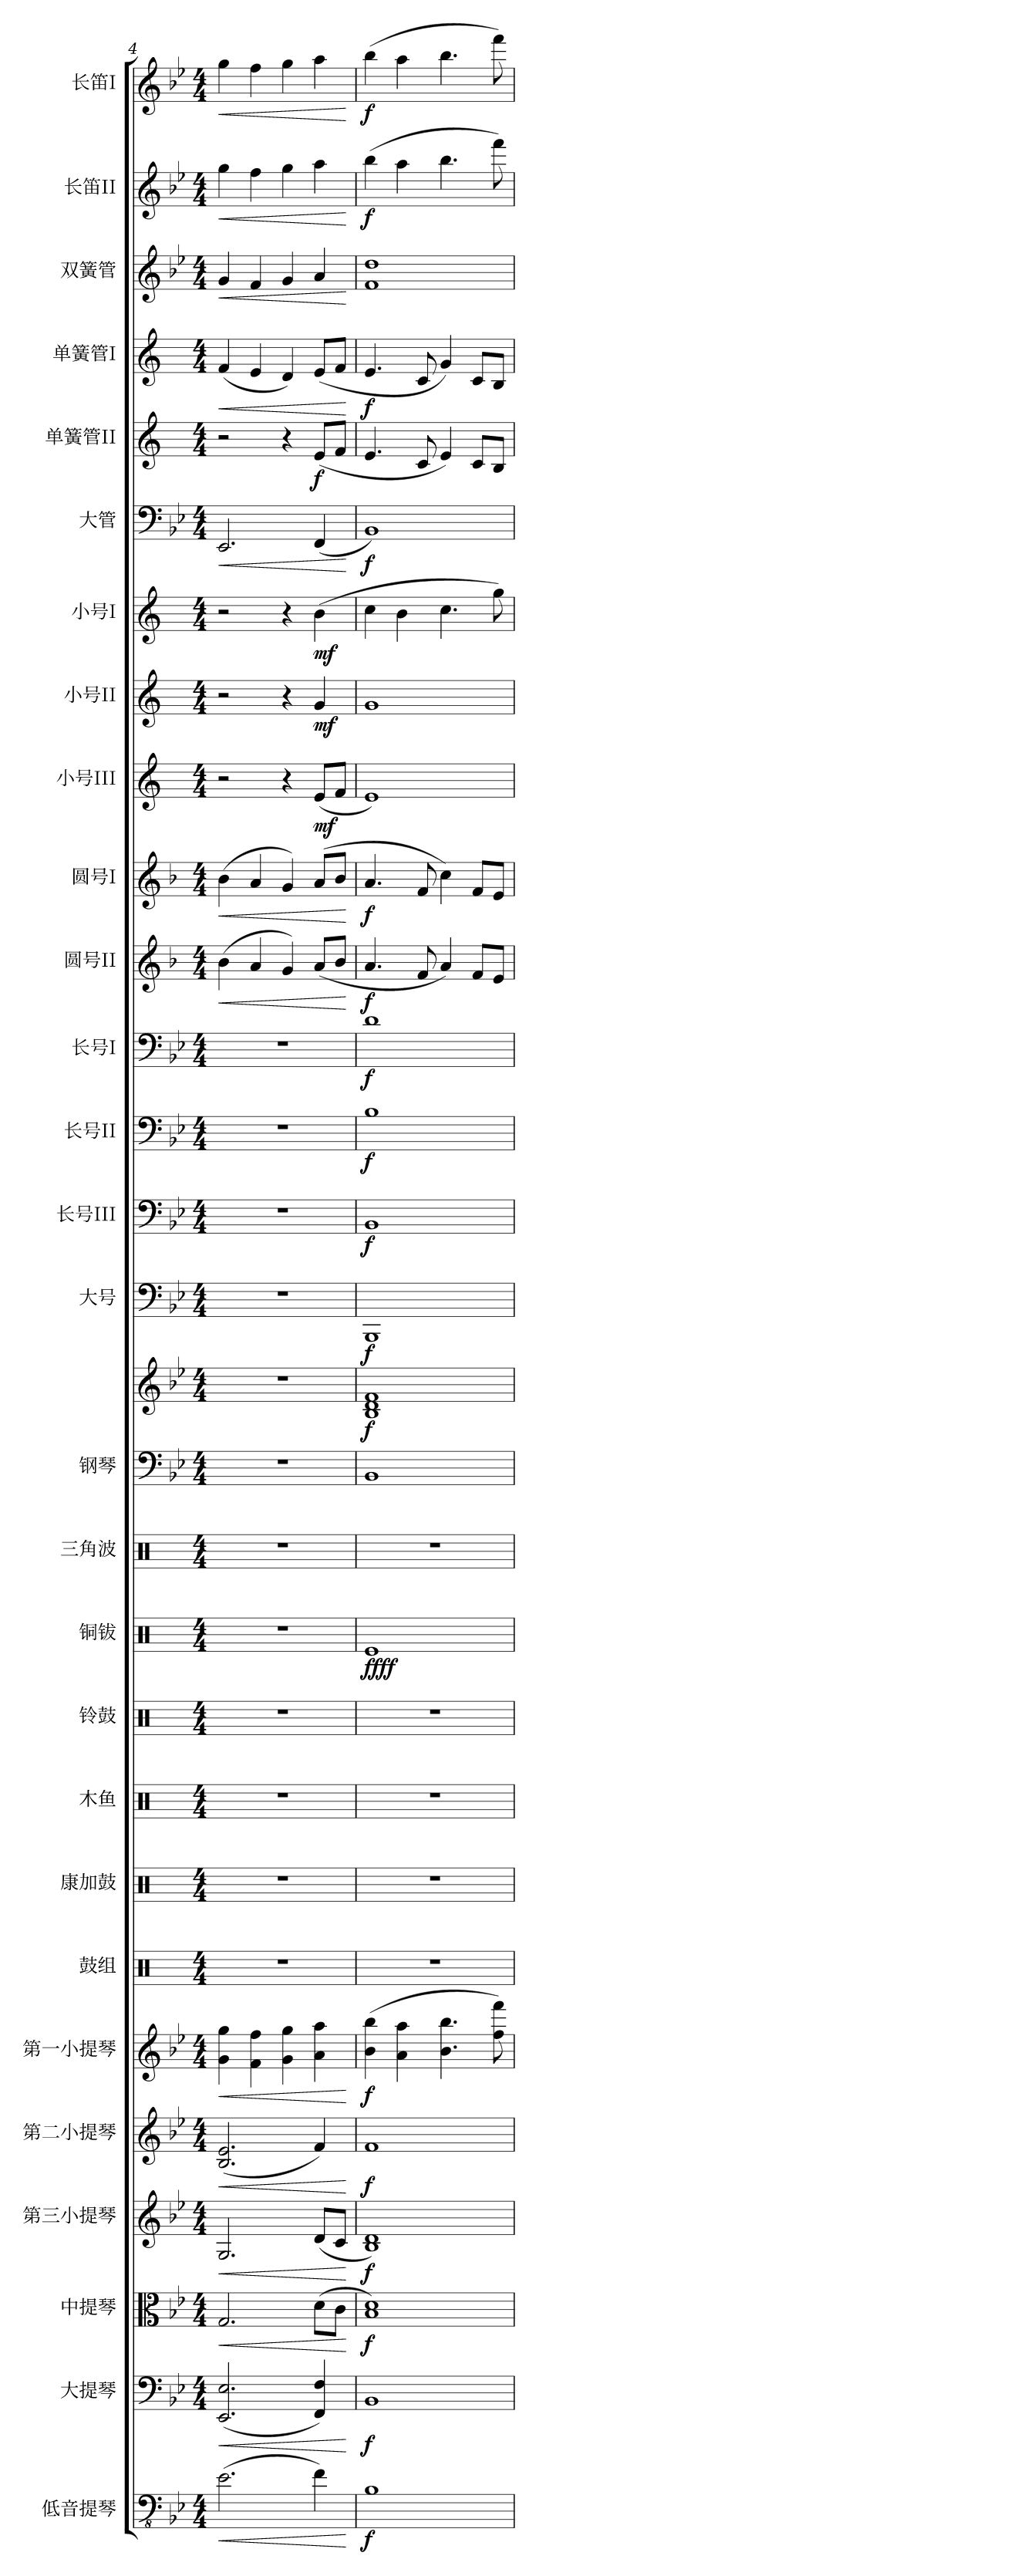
**kern	**dynam	**kern	**dynam	**kern	**dynam	**kern	**dynam	**kern	**dynam	**kern	**dynam	**kern	**kern	**kern	**kern	**kern	**dynam	**kern	**kern	**kern	**dynam	**kern	**dynam	**kern	**dynam	**kern	**dynam	**kern	**dynam	**kern	**dynam	**kern	**dynam	**kern	**dynam	**kern	**dynam	**kern	**dynam	**kern	**dynam	**kern	**dynam	**kern	**dynam	**kern	**dynam	**kern	**dynam	**kern	**dynam
*part28	*part28	*part27	*part27	*part26	*part26	*part25	*part25	*part24	*part24	*part23	*part23	*part22	*part21	*part20	*part19	*part18	*part18	*part17	*part16	*part16	*part16	*part15	*part15	*part14	*part14	*part13	*part13	*part12	*part12	*part11	*part11	*part10	*part10	*part9	*part9	*part8	*part8	*part7	*part7	*part6	*part6	*part5	*part5	*part4	*part4	*part3	*part3	*part2	*part2	*part1	*part1
*staff29	*staff29	*staff28	*staff28	*staff27	*staff27	*staff26	*staff26	*staff25	*staff25	*staff24	*staff24	*staff23	*staff22	*staff21	*staff20	*staff19	*staff19	*staff18	*staff17	*staff16	*staff16/17	*staff15	*staff15	*staff14	*staff14	*staff13	*staff13	*staff12	*staff12	*staff11	*staff11	*staff10	*staff10	*staff9	*staff9	*staff8	*staff8	*staff7	*staff7	*staff6	*staff6	*staff5	*staff5	*staff4	*staff4	*staff3	*staff3	*staff2	*staff2	*staff1	*staff1
*I"低音提琴	*	*I"大提琴	*	*I"中提琴	*	*I"第三小提琴	*	*I"第二小提琴	*	*I"第一小提琴	*	*I"鼓组	*I"康加鼓	*I"木鱼	*I"铃鼓	*I"铜钹	*	*I"三角波	*I"钢琴	*	*	*I"大号	*	*I"长号III	*	*I"长号II	*	*I"长号I	*	*I"圆号II	*	*I"圆号I	*	*I"小号III	*	*I"小号II	*	*I"小号I	*	*I"大管	*	*I"单簧管II	*	*I"单簧管I	*	*I"双簧管	*	*I"长笛II	*	*I"长笛I	*
*clefFv4	*	*clefF4	*	*clefC3	*	*clefG2	*	*clefG2	*	*clefG2	*	*clefX	*clefX	*clefX	*clefX	*clefX	*	*clefX	*clefF4	*clefG2	*	*clefF4	*	*clefF4	*	*clefF4	*	*clefF4	*	*clefG2	*	*clefG2	*	*clefG2	*	*clefG2	*	*clefG2	*	*clefF4	*	*clefG2	*	*clefG2	*	*clefG2	*	*clefG2	*	*clefG2	*
*ITrd7c12	*	*	*	*	*	*	*	*	*	*	*	*	*	*	*	*	*	*	*	*	*	*	*	*	*	*	*	*	*	*ITrd4c7	*	*ITrd4c7	*	*ITrd1c2	*	*ITrd1c2	*	*ITrd1c2	*	*	*	*ITrd1c2	*	*ITrd1c2	*	*	*	*	*	*	*
*k[b-e-]	*	*k[b-e-]	*	*k[b-e-]	*	*k[b-e-]	*	*k[b-e-]	*	*k[b-e-]	*	*k[]	*k[]	*k[]	*k[]	*k[]	*	*k[]	*k[b-e-]	*k[b-e-]	*	*k[b-e-]	*	*k[b-e-]	*	*k[b-e-]	*	*k[b-e-]	*	*k[b-e-]	*	*k[b-e-]	*	*k[b-e-]	*	*k[b-e-]	*	*k[b-e-]	*	*k[b-e-]	*	*k[b-e-]	*	*k[b-e-]	*	*k[b-e-]	*	*k[b-e-]	*	*k[b-e-]	*
*M4/4	*	*M4/4	*	*M4/4	*	*M4/4	*	*M4/4	*	*M4/4	*	*M4/4	*M4/4	*M4/4	*M4/4	*M4/4	*	*M4/4	*M4/4	*M4/4	*	*M4/4	*	*M4/4	*	*M4/4	*	*M4/4	*	*M4/4	*	*M4/4	*	*M4/4	*	*M4/4	*	*M4/4	*	*M4/4	*	*M4/4	*	*M4/4	*	*M4/4	*	*M4/4	*	*M4/4	*
=4	=4	=4	=4	=4	=4	=4	=4	=4	=4	=4	=4	=4	=4	=4	=4	=4	=4	=4	=4	=4	=4	=4	=4	=4	=4	=4	=4	=4	=4	=4	=4	=4	=4	=4	=4	=4	=4	=4	=4	=4	=4	=4	=4	=4	=4	=4	=4	=4	=4	=4	=4
!	!LO:HP:b	!	!LO:HP:b	!	!LO:HP:b	!	!LO:HP:b	!	!LO:HP:b	!	!LO:HP:b	!	!	!	!	!	!	!	!	!	!	!	!	!	!	!	!	!	!	!	!LO:HP:b	!	!LO:HP:b	!	!	!	!	!	!	!	!LO:HP:b	!	!	!	!LO:HP:b	!	!LO:HP:b	!	!LO:HP:b	!	!LO:HP:b
(2.EE-\	<	(2.EE-/ 2.E-/	<	2.G/	<	2.G/	<	(2.B-/ 2.e-/	<	4g\ 4gg\	<	1r	1r	1r	1r	1r	.	1r	1r	1r	.	1r	.	1r	.	1r	.	1r	.	(4e-\	<	(4e-\	<	2r	.	2r	.	2r	.	2.EE-/	<	2r	.	(4e-/	<	4g/	<	4gg\	<	4gg\	<
.	.	.	.	.	.	.	.	.	.	4f\ 4ff\	.	.	.	.	.	.	.	.	.	.	.	.	.	.	.	.	.	.	.	4d/	.	4d/	.	.	.	.	.	.	.	.	.	.	.	4d/	.	4f/	.	4ff\	.	4ff\	.
.	.	.	.	.	.	.	.	.	.	4g\ 4gg\	.	.	.	.	.	.	.	.	.	.	.	.	.	.	.	.	.	.	.	4c/)	.	4c/)	.	4r	.	4r	.	4r	.	.	.	4r	.	4c/)	.	4g/	.	4gg\	.	4gg\	.
!	!	!	!	!	!	!	!	!	!	!	!	!	!	!	!	!	!	!	!	!	!	!	!	!	!	!	!	!	!	!	!	!	!	!	!LO:DY:b	!	!LO:DY:b	!	!LO:DY:b	!	!	!	!LO:DY:b	!	!	!	!	!	!	!	!
4FF\)	.	4FF/ 4F/)	.	(8d\L	.	(8d/L	.	4f/)	.	4a\ 4aa\	.	.	.	.	.	.	.	.	.	.	.	.	.	.	.	.	.	.	.	(8d/L	.	(8d/L	.	(8d/L	mf	4f/	mf	(4a\	mf	(4FF/	.	(>8d/L	f	(>8d/L	.	4a/	.	4aa\	.	4aa\	.
.	.	.	.	8c\J	.	8c/J	.	.	.	.	.	.	.	.	.	.	.	.	.	.	.	.	.	.	.	.	.	.	.	8e-/J	.	8e-/J	.	8e-/J	.	.	.	.	.	.	.	8e-/J	.	8e-/J	.	.	.	.	.	.	.
.	[	.	[	.	[	.	[	.	[	.	[	.	.	.	.	.	.	.	.	.	.	.	.	.	.	.	.	.	.	.	[	.	[	.	.	.	.	.	.	.	[	.	.	.	[	.	[	.	[	.	[
=5	=5	=5	=5	=5	=5	=5	=5	=5	=5	=5	=5	=5	=5	=5	=5	=5	=5	=5	=5	=5	=5	=5	=5	=5	=5	=5	=5	=5	=5	=5	=5	=5	=5	=5	=5	=5	=5	=5	=5	=5	=5	=5	=5	=5	=5	=5	=5	=5	=5	=5	=5
!	!LO:DY:b	!	!LO:DY:b	!	!LO:DY:b	!	!LO:DY:b	!	!LO:DY:b	!	!LO:DY:b	!	!	!	!	!	!LO:DY:b	!	!	!	!	!	!	!	!	!	!	!	!	!	!	!	!	!	!	!	!	!	!	!	!	!	!	!	!	!	!	!	!	!	!
!	!	!	!	!	!	!	!	!	!	!	!	!	!	!	!	!	!LO:DY:n=1:b	!	!	!	!LO:DY:b	!	!LO:DY:b	!	!LO:DY:b	!	!LO:DY:b	!	!LO:DY:b	!	!LO:DY:b	!	!LO:DY:b	!	!	!	!	!	!	!	!LO:DY:b	!	!	!	!LO:DY:b	!	!	!	!LO:DY:b	!	!LO:DY:b
1BBB-	f	1BB-	f	1B- 1d)	f	1B- 1d)	f	1f	f	(4b-\ 4bb-\	f	1r	1r	1r	1r	1Re	f fff	1r	1BB-	1B- 1d 1f	f	1BBB-	f	1BB-	f	1B-	f	1d	f	4.d/	f	4.d/	f	1d)	.	1f	.	4b-\	.	1BB-)	f	4.d/	.	4.d/	f	1f 1dd	.	(4bb-\	f	(4bb-\	f
.	.	.	.	.	.	.	.	.	.	4a\ 4aa\	.	.	.	.	.	.	.	.	.	.	.	.	.	.	.	.	.	.	.	.	.	.	.	.	.	.	.	4a\	.	.	.	.	.	.	.	.	.	4aa\	.	4aa\	.
.	.	.	.	.	.	.	.	.	.	.	.	.	.	.	.	.	.	.	.	.	.	.	.	.	.	.	.	.	.	8B-/	.	8B-/	.	.	.	.	.	.	.	.	.	8B-/	.	8B-/	.	.	.	.	.	.	.
.	.	.	.	.	.	.	.	.	.	4.b-\ 4.bb-\	.	.	.	.	.	.	.	.	.	.	.	.	.	.	.	.	.	.	.	4d/)	.	4f\)	.	.	.	.	.	4.b-\	.	.	.	4d/)	.	4f/)	.	.	.	4.bb-\	.	4.bb-\	.
.	.	.	.	.	.	.	.	.	.	.	.	.	.	.	.	.	.	.	.	.	.	.	.	.	.	.	.	.	.	8B-/L	.	8B-/L	.	.	.	.	.	.	.	.	.	8B-/L	.	8B-/L	.	.	.	.	.	.	.
.	.	.	.	.	.	.	.	.	.	8ff\ 8fff\)	.	.	.	.	.	.	.	.	.	.	.	.	.	.	.	.	.	.	.	8A/J	.	8A/J	.	.	.	.	.	8ff\)	.	.	.	8A/J	.	8A/J	.	.	.	8fff\)	.	8fff\)	.
=	=	=	=	=	=	=	=	=	=	=	=	=	=	=	=	=	=	=	=	=	=	=	=	=	=	=	=	=	=	=	=	=	=	=	=	=	=	=	=	=	=	=	=	=	=	=	=	=	=	=	=
*-	*-	*-	*-	*-	*-	*-	*-	*-	*-	*-	*-	*-	*-	*-	*-	*-	*-	*-	*-	*-	*-	*-	*-	*-	*-	*-	*-	*-	*-	*-	*-	*-	*-	*-	*-	*-	*-	*-	*-	*-	*-	*-	*-	*-	*-	*-	*-	*-	*-	*-	*-
